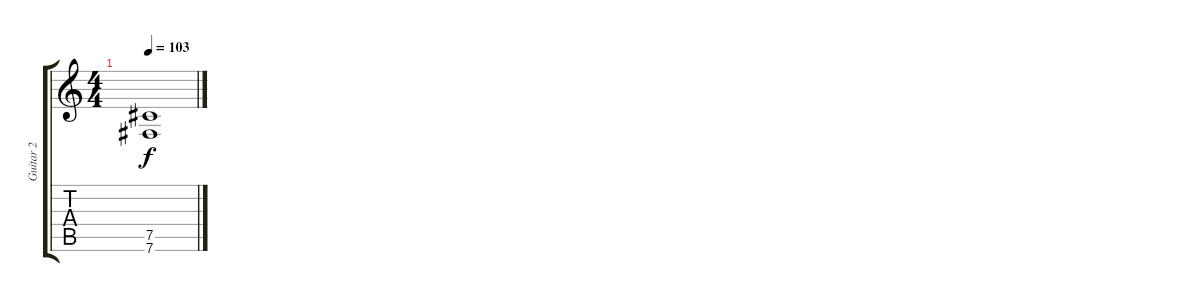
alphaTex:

\track ("Guitar 2" "Guitar 2") {instrument distortionguitar}
\staff {score tabs}
\tuning (Db4 Ab3 E3 B2 Gb2 B1) {hide}
\ts (4 4)
\tempo 103
\clef g2
\ks c
(7.5 7.6).1{dy f}
